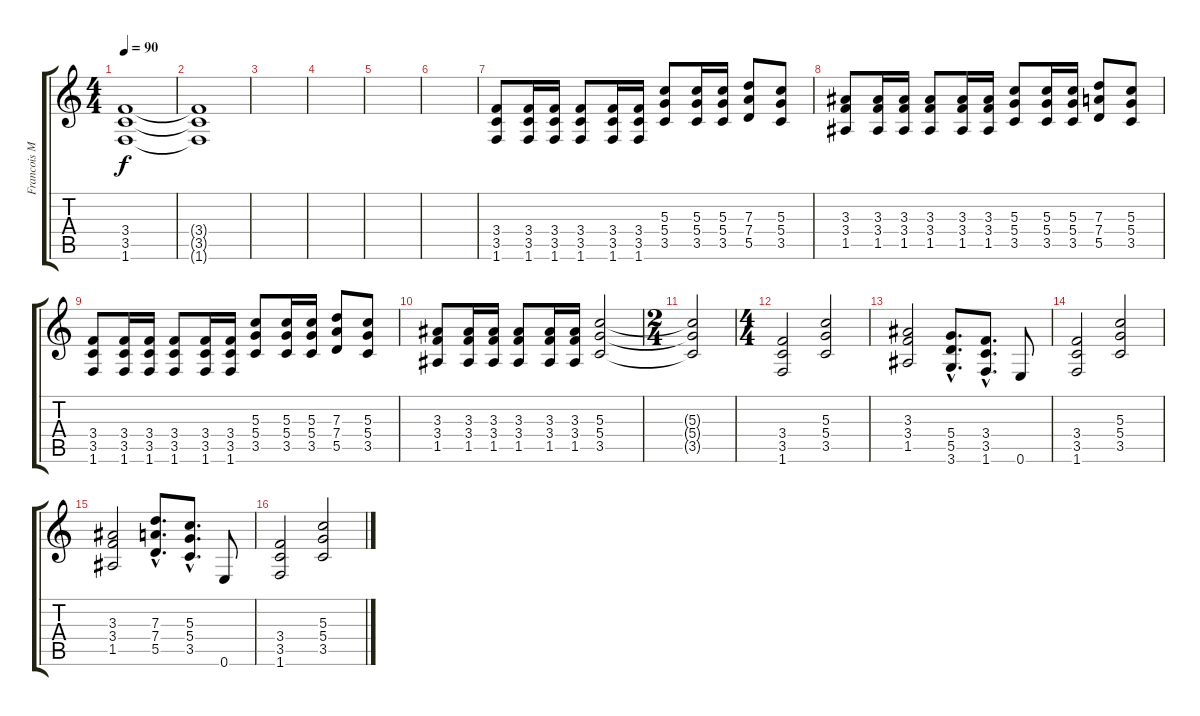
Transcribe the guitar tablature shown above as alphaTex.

\track ("Francois Merle" "Francois M") {instrument distortionguitar}
\staff {score tabs}
\tuning (E4 B3 G3 D3 A2 E2) {hide}
\ts (4 4)
\tempo 90
\clef g2
\ks c
(3.4 3.5 1.6).1{dy f} |
(3.4{t} 3.5{t} 1.6{t}).1 |
|
|
|
|
(3.4 3.5 1.6).8 (3.4 3.5 1.6).16 (3.4 3.5 1.6).16 (3.4 3.5 1.6).8 (3.4 3.5 1.6).16 (3.4 3.5 1.6).16 (5.3 5.4 3.5).8 (5.3 5.4 3.5).16 (5.3 5.4 3.5).16 (7.3 7.4 5.5).8 (5.3 5.4 3.5).8 |
(3.3 3.4 1.5).8 (3.3 3.4 1.5).16 (3.3 3.4 1.5).16 (3.3 3.4 1.5).8 (3.3 3.4 1.5).16 (3.3 3.4 1.5).16 (5.3 5.4 3.5).8 (5.3 5.4 3.5).16 (5.3 5.4 3.5).16 (7.3 7.4 5.5).8 (5.3 5.4 3.5).8 |
(3.4 3.5 1.6).8 (3.4 3.5 1.6).16 (3.4 3.5 1.6).16 (3.4 3.5 1.6).8 (3.4 3.5 1.6).16 (3.4 3.5 1.6).16 (5.3 5.4 3.5).8 (5.3 5.4 3.5).16 (5.3 5.4 3.5).16 (7.3 7.4 5.5).8 (5.3 5.4 3.5).8 |
(3.3 3.4 1.5).8 (3.3 3.4 1.5).16 (3.3 3.4 1.5).16 (3.3 3.4 1.5).8 (3.3 3.4 1.5).16 (3.3 3.4 1.5).16 (5.3 5.4 3.5).2 |
\ts (2 4)
(5.3{t} 5.4{t} 3.5{t}).2 |
\ts (4 4)
(3.4 3.5 1.6).2 (5.3 5.4 3.5).2 |
(3.3 3.4 1.5).2 (5.4{hac} 5.5{hac} 3.6{hac}).8{d} (3.4{hac} 3.5{hac} 1.6{hac}).8{d} 0.6.8 |
(3.4 3.5 1.6).2 (5.3 5.4 3.5).2 |
(3.3 3.4 1.5).2 (7.3{hac} 7.4{hac} 5.5{hac}).8{d} (5.3{hac} 5.4{hac} 3.5{hac}).8{d} 0.6.8 |
(3.4 3.5 1.6).2 (5.3 5.4 3.5).2
